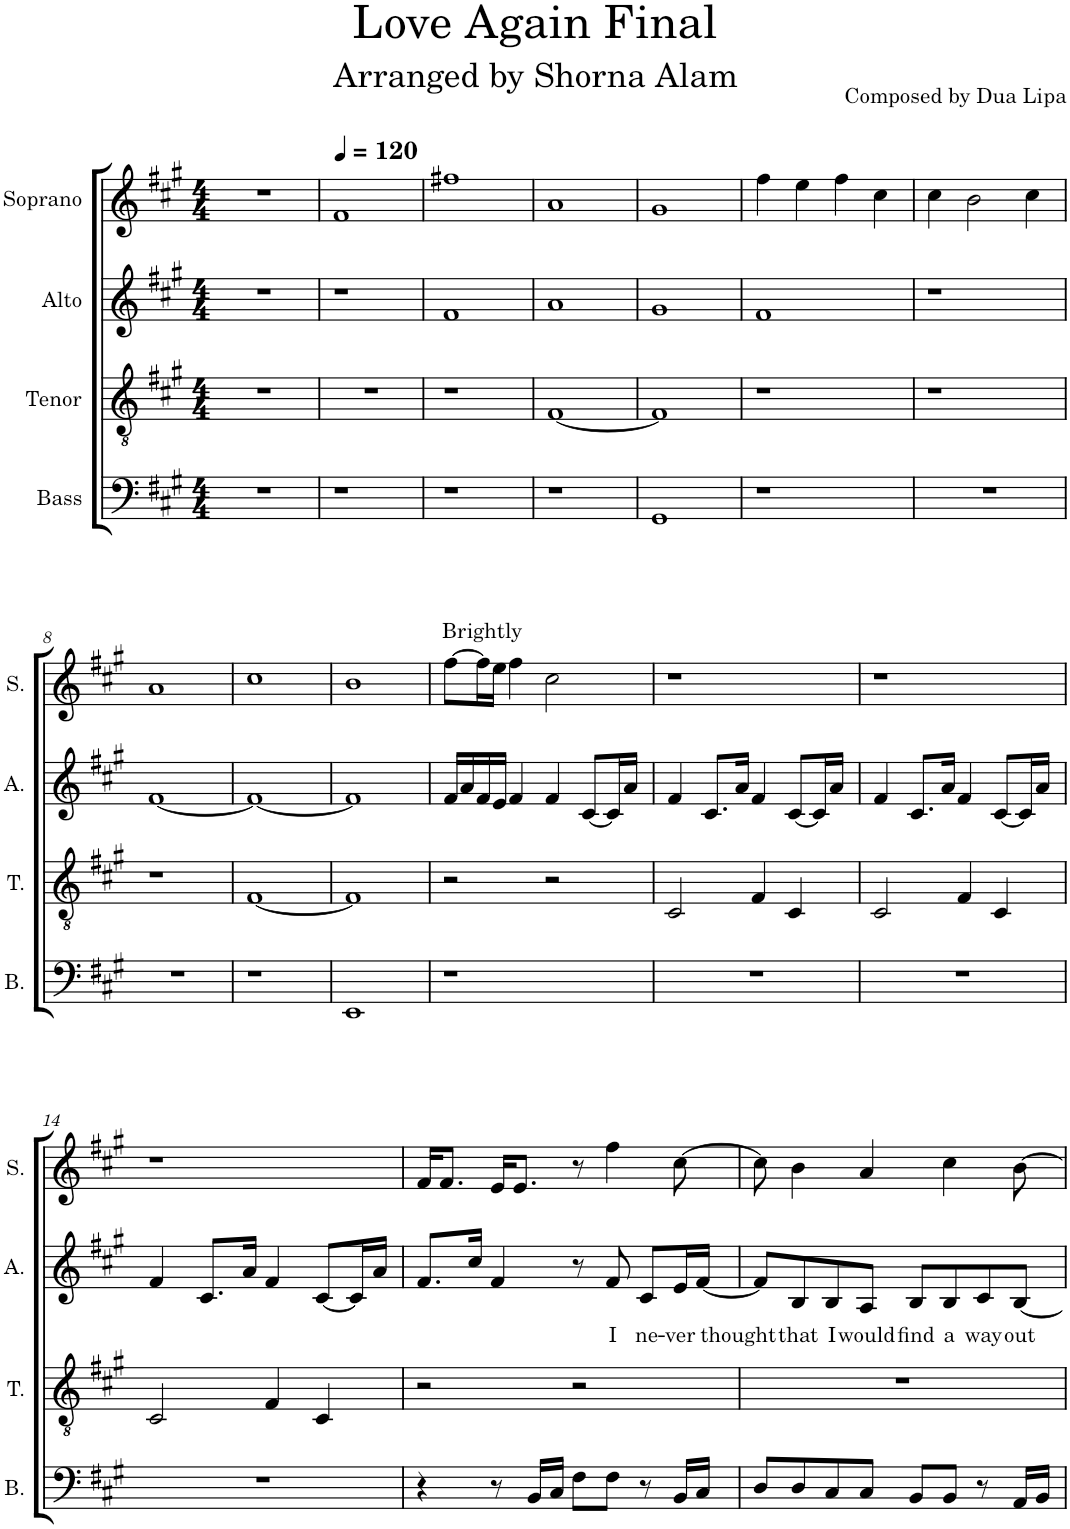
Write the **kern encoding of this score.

**kern	**kern	**kern	**text	**kern
*part4	*part3	*part2	*part2	*part1
*staff4	*staff3	*staff2	*staff2	*staff1
*I"Bass	*I"Tenor	*I"Alto	*	*I"Soprano
*I'B.	*I'T.	*I'A.	*	*I'S.
*clefF4	*clefGv2	*clefG2	*	*clefG2
*k[f#c#g#]	*k[f#c#g#]	*k[f#c#g#]	*	*k[f#c#g#]
*M4/4	*M4/4	*M4/4	*	*M4/4
=1	=1	=1	=1	=1
1r	1r	1r	.	1r
=2	=2	=2	=2	=2
*	*	*	*	*MM120
1r	1r	1r	.	1f#
=3	=3	=3	=3	=3
1r	1r	1f#	.	1ff#X
=4	=4	=4	=4	=4
1r	[1F#	1a	.	1a
=5	=5	=5	=5	=5
1GG#	1F#]	1g#	.	1g#
=6	=6	=6	=6	=6
1r	1r	1f#	.	4ff#\
.	.	.	.	4ee\
.	.	.	.	4ff#\
.	.	.	.	4cc#\
=7	=7	=7	=7	=7
1r	1r	1r	.	4cc#\
.	.	.	.	2b\
.	.	.	.	4cc#\
!!LO:LB:g=z
=8	=8	=8	=8	=8
1r	1r	[1f#	.	1a
=9	=9	=9	=9	=9
1r	[1F#	1f#_	.	1cc#
=10	=10	=10	=10	=10
1EE	1F#]	1f#]	.	1b
=11	=11	=11	=11	=11
!	!	!	!	!LO:TX:a:t=Brightly
1r	2r	16f#/LL	.	[8ff#\L
.	.	16a/	.	.
.	.	16f#/	.	16ff#\L]
.	.	16e/JJ	.	16ee\JJ
.	.	4f#/	.	4ff#\
.	2r	4f#/	.	2cc#\
.	.	[8c#/L	.	.
.	.	16c#/L]	.	.
.	.	16a/JJ	.	.
=12	=12	=12	=12	=12
1r	2C#/	4f#/	.	1r
.	.	8.c#/L	.	.
.	.	16a/Jk	.	.
.	4F#/	4f#/	.	.
.	4C#/	[8c#/L	.	.
.	.	16c#/L]	.	.
.	.	16a/JJ	.	.
=13	=13	=13	=13	=13
1r	2C#/	4f#/	.	1r
.	.	8.c#/L	.	.
.	.	16a/Jk	.	.
.	4F#/	4f#/	.	.
.	4C#/	[8c#/L	.	.
.	.	16c#/L]	.	.
.	.	16a/JJ	.	.
!!LO:LB:g=z
=14	=14	=14	=14	=14
1r	2C#/	4f#/	.	1r
.	.	8.c#/L	.	.
.	.	16a/Jk	.	.
.	4F#/	4f#/	.	.
.	4C#/	[8c#/L	.	.
.	.	16c#/L]	.	.
.	.	16a/JJ	.	.
=15	=15	=15	=15	=15
4r	2r	8.f#/L	.	16f#/KL
.	.	.	.	8.f#/J
.	.	16cc#/Jk	.	.
8r	.	4f#/	.	16e/KL
.	.	.	.	8.e/J
16BB/LL	.	.	.	.
16C#/JJ	.	.	.	.
8F#\L	2r	8r	.	8r
!	!	!	!LO:LY:b	!
8F#\J	.	8f#/	I	4ff#\
!	!	!	!LO:LY:b	!
8r	.	8c#/L	ne-	.
!	!	!	!LO:LY:b	!
16BB/LL	.	16e/L	-ver	[8cc#\
!	!	!	!LO:LY:b	!
16C#/JJ	.	[16f#/JJ	thought	.
=16	=16	=16	=16	=16
8D/L	1r	8f#/L]	.	8cc#\]
!	!	!	!LO:LY:b	!
8D/	.	8B/	that	4b\
!	!	!	!LO:LY:b	!
8C#/	.	8B/	I	.
!	!	!	!LO:LY:b	!
8C#/J	.	8A/J	would	4a/
!	!	!	!LO:LY:b	!
8BB/L	.	8B/L	find	.
!	!	!	!LO:LY:b	!
8BB/J	.	8B/	a	4cc#\
!	!	!	!LO:LY:b	!
8r	.	8c#/	way	.
!	!	!	!LO:LY:b	!
16AA/LL	.	[8B/J	out	[8b\
16BB/JJ	.	.	.	.
=	=	=	=	=
*-	*-	*-	*-	*-
